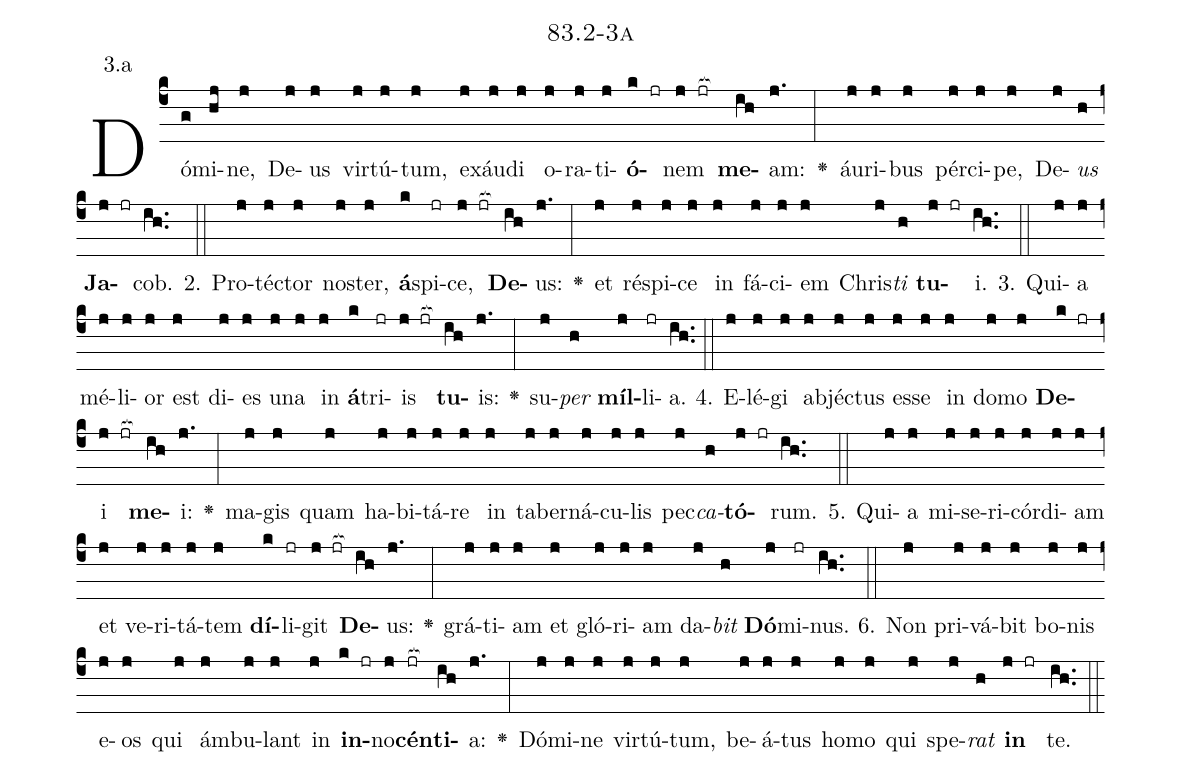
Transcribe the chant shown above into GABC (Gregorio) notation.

name: 83.2-3a;
annotation: 3.a;
%%
(c4)Dó(g)mi(hj)ne,(j) De(j)us(j) vir(j)tú(j)tum,(j) ex(j)áu(j)di(j) o(j)ra(j)ti(j)<b>ó</b>(k jr)nem(j jr[ocb:1{]) <b>me</b>(ih[ocb:0}])am:(j.) <v>\greheightstar</v>(:) áu(j)ri(j)bus(j) pér(j)ci(j)pe,(j) De(j)<i>us</i>(h) <b>Ja</b>(j jr)cob.(ih..) (::)
2. Pro(j)téc(j)tor(j) nos(j)ter,(j) <b>á</b>(k)spi(jr)ce,(j jr[ocb:1{]) <b>De</b>(ih[ocb:0}])us:(j.) <v>\greheightstar</v>(:) et(j) ré(j)spi(j)ce(j) in(j) fá(j)ci(j)em(j) Chris(j)<i>ti</i>(h) <b>tu</b>(j jr)i.(ih..) (::)
3. Qui(j)a(j) mé(j)li(j)or(j) est(j) di(j)es(j) u(j)na(j) in(j) <b>á</b>(k)tri(jr)is(j jr[ocb:1{]) <b>tu</b>(ih[ocb:0}])is:(j.) <v>\greheightstar</v>(:) su(j)<i>per</i>(h) <b>míl</b>(j)li(jr)a.(ih..) (::)
4. E(j)lé(j)gi(j) ab(j)jéc(j)tus(j) es(j)se(j) in(j) do(j)mo(j) <b>De</b>(k jr)i(j jr[ocb:1{]) <b>me</b>(ih[ocb:0}])i:(j.) <v>\greheightstar</v>(:) ma(j)gis(j) quam(j) ha(j)bi(j)tá(j)re(j) in(j) ta(j)ber(j)ná(j)cu(j)lis(j) pec(j)<i>ca</i>(h)<b>tó</b>(j jr)rum.(ih..) (::)
5. Qui(j)a(j) mi(j)se(j)ri(j)cór(j)di(j)am(j) et(j) ve(j)ri(j)tá(j)tem(j) <b>dí</b>(k)li(jr)git(j jr[ocb:1{]) <b>De</b>(ih[ocb:0}])us:(j.) <v>\greheightstar</v>(:) grá(j)ti(j)am(j) et(j) gló(j)ri(j)am(j) da(j)<i>bit</i>(h) <b>Dó</b>(j)mi(jr)nus.(ih..) (::)
6. Non(j) pri(j)vá(j)bit(j) bo(j)nis(j) e(j)os(j) qui(j) ám(j)bu(j)lant(j) in(j) <b>in</b>(k jr)no(j)<b>cén</b>(jr[ocb:1{])<b>ti</b>(ih[ocb:0}])a:(j.) <v>\greheightstar</v>(:) Dó(j)mi(j)ne(j) vir(j)tú(j)tum,(j) be(j)á(j)tus(j) ho(j)mo(j) qui(j) spe(j)<i>rat</i>(h) <b>in</b>(j jr) te.(ih..) (::)
